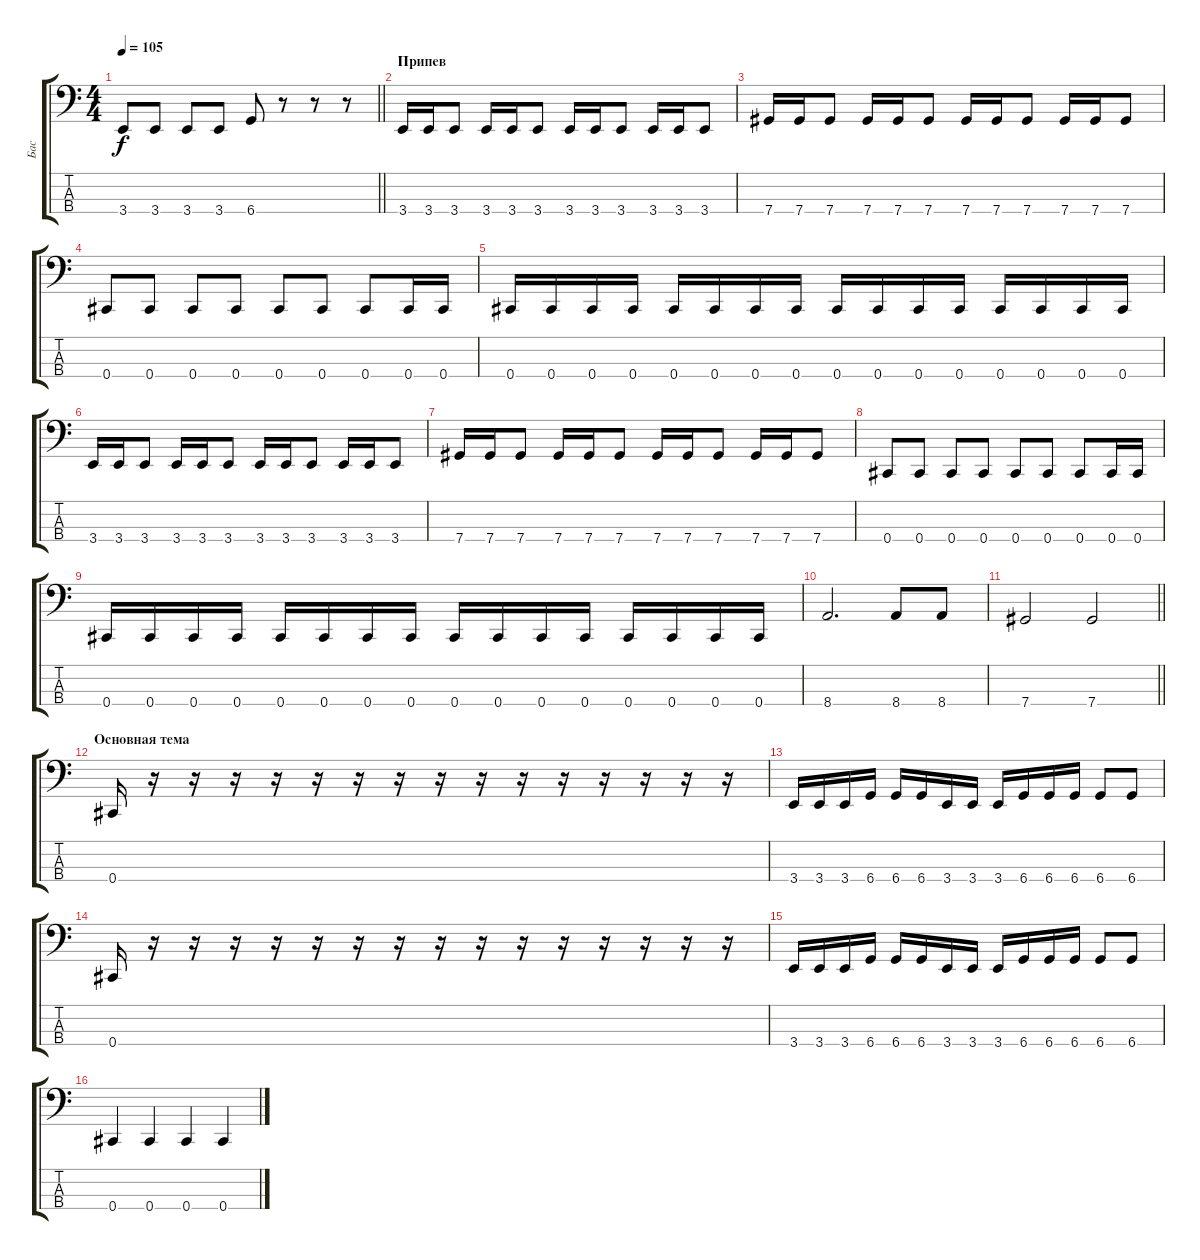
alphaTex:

\track ("Бас" "Бас") {instrument electricbasspick}
\staff {score tabs}
\tuning (Gb2 Db2 Ab1 Db1) {hide}
\ts (4 4)
\tempo 105
\clef f4
\barLineRight lightlight
\ks c
3.4.8{dy f} 3.4.8 3.4.8 3.4.8 6.4.8 r.8 r.8 r.8 |
\section ("" "Припев")
3.4.16 3.4.16 3.4.8 3.4.16 3.4.16 3.4.8 3.4.16 3.4.16 3.4.8 3.4.16 3.4.16 3.4.8 |
7.4.16 7.4.16 7.4.8 7.4.16 7.4.16 7.4.8 7.4.16 7.4.16 7.4.8 7.4.16 7.4.16 7.4.8 |
0.4.8 0.4.8 0.4.8 0.4.8 0.4.8 0.4.8 0.4.8 0.4.16 0.4.16 |
0.4.16 0.4.16 0.4.16 0.4.16 0.4.16 0.4.16 0.4.16 0.4.16 0.4.16 0.4.16 0.4.16 0.4.16 0.4.16 0.4.16 0.4.16 0.4.16 |
3.4.16 3.4.16 3.4.8 3.4.16 3.4.16 3.4.8 3.4.16 3.4.16 3.4.8 3.4.16 3.4.16 3.4.8 |
7.4.16 7.4.16 7.4.8 7.4.16 7.4.16 7.4.8 7.4.16 7.4.16 7.4.8 7.4.16 7.4.16 7.4.8 |
0.4.8 0.4.8 0.4.8 0.4.8 0.4.8 0.4.8 0.4.8 0.4.16 0.4.16 |
0.4.16 0.4.16 0.4.16 0.4.16 0.4.16 0.4.16 0.4.16 0.4.16 0.4.16 0.4.16 0.4.16 0.4.16 0.4.16 0.4.16 0.4.16 0.4.16 |
8.4.2{d} 8.4.8 8.4.8 |
\barLineRight lightlight
7.4.2 7.4.2 |
\section ("" "Основная тема")
0.4.16 r.16 r.16 r.16 r.16 r.16 r.16 r.16 r.16 r.16 r.16 r.16 r.16 r.16 r.16 r.16 |
3.4.16 3.4.16 3.4.16 6.4.16 6.4.16 6.4.16 3.4.16 3.4.16 3.4.16 6.4.16 6.4.16 6.4.16 6.4.8 6.4.8 |
0.4.16 r.16 r.16 r.16 r.16 r.16 r.16 r.16 r.16 r.16 r.16 r.16 r.16 r.16 r.16 r.16 |
3.4.16 3.4.16 3.4.16 6.4.16 6.4.16 6.4.16 3.4.16 3.4.16 3.4.16 6.4.16 6.4.16 6.4.16 6.4.8 6.4.8 |
0.4.4 0.4.4 0.4.4 0.4.4
